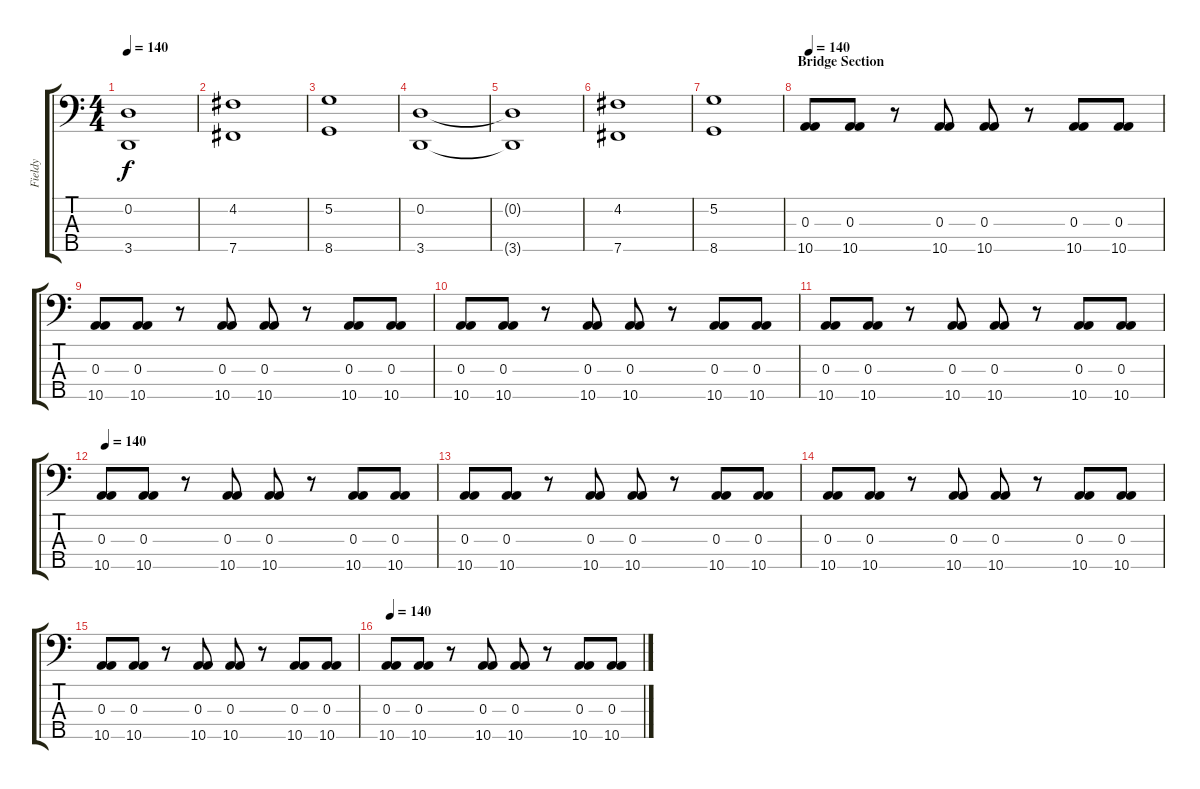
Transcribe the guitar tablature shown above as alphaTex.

\track ("Fieldy" "Fieldy") {instrument electricbassfinger}
\staff {score tabs}
\tuning (G2 D2 A1 E1 B0) {hide}
\ts (4 4)
\tempo 140
\clef f4
\ks c
(0.2{t} 3.5{t}).1{dy f} |
(4.2 7.5).1 |
(5.2 8.5).1 |
(0.2 3.5).1 |
(0.2{t} 3.5{t}).1 |
(4.2 7.5).1 |
(5.2 8.5).1 |
\section ("" "Bridge Section")
\tempo 140
(0.3 10.5).8 (0.3 10.5).8 r.8 (0.3 10.5).8 (0.3 10.5).8 r.8 (0.3 10.5).8 (0.3 10.5).8 |
(0.3 10.5).8 (0.3 10.5).8 r.8 (0.3 10.5).8 (0.3 10.5).8 r.8 (0.3 10.5).8 (0.3 10.5).8 |
(0.3 10.5).8 (0.3 10.5).8 r.8 (0.3 10.5).8 (0.3 10.5).8 r.8 (0.3 10.5).8 (0.3 10.5).8 |
(0.3 10.5).8 (0.3 10.5).8 r.8 (0.3 10.5).8 (0.3 10.5).8 r.8 (0.3 10.5).8 (0.3 10.5).8 |
\tempo 140
(0.3 10.5).8 (0.3 10.5).8 r.8 (0.3 10.5).8 (0.3 10.5).8 r.8 (0.3 10.5).8 (0.3 10.5).8 |
(0.3 10.5).8 (0.3 10.5).8 r.8 (0.3 10.5).8 (0.3 10.5).8 r.8 (0.3 10.5).8 (0.3 10.5).8 |
(0.3 10.5).8 (0.3 10.5).8 r.8 (0.3 10.5).8 (0.3 10.5).8 r.8 (0.3 10.5).8 (0.3 10.5).8 |
(0.3 10.5).8 (0.3 10.5).8 r.8 (0.3 10.5).8 (0.3 10.5).8 r.8 (0.3 10.5).8 (0.3 10.5).8 |
\tempo 140
(0.3 10.5).8 (0.3 10.5).8 r.8 (0.3 10.5).8 (0.3 10.5).8 r.8 (0.3 10.5).8 (0.3 10.5).8
